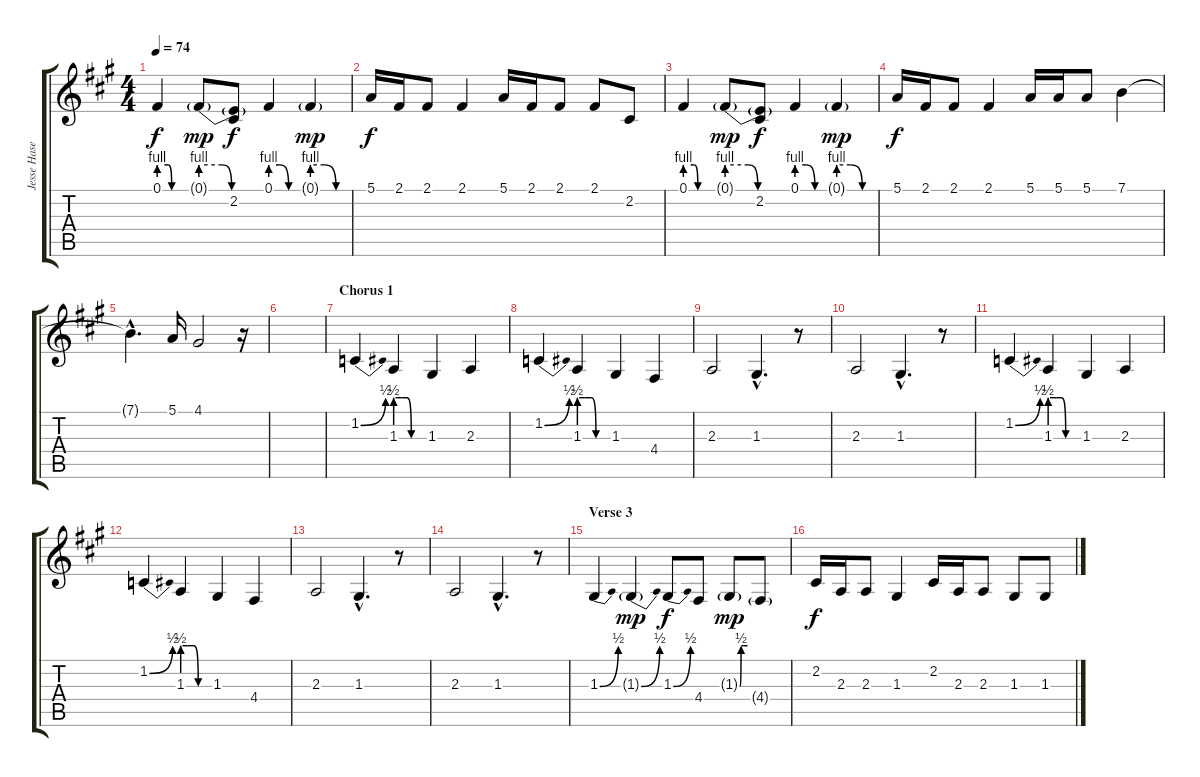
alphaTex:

\track ("Jesse Hasek (Left)" "Jesse Hase") {instrument clarinet}
\staff {score tabs}
\tuning (E4 B3 G3 D3 A2 E2) {hide}
\ts (4 4)
\tempo 74
\clef g2
\ks f#minor
0.1{be (custom 0 4 20 4 28 0 39 0 60 0)}.4{dy f} 0.1{be (custom 0 4 20 4 29 0 40 0 60 0) g}.8{dy mp} (0.1{t} 2.2).8{dy f} 0.1{be (custom 0 4 20 4 40 0 60 0)}.4 0.1{be (custom 0 4 20 4 40 0 60 0) g}.4{dy mp} |
5.1.16{dy f} 2.1.16 2.1.8 2.1.4 5.1.16 2.1.16 2.1.8 2.1.8 2.2.8 |
0.1{be (custom 0 4 20 4 28 0 39 0 60 0)}.4 0.1{be (custom 0 4 20 4 29 0 40 0 60 0) g}.8{dy mp} (0.1{t} 2.2).8{dy f} 0.1{be (custom 0 4 20 4 40 0 60 0)}.4 0.1{be (custom 0 4 20 4 40 0 60 0) g}.4{dy mp} |
5.1.16{dy f} 2.1.16 2.1.8 2.1.4 5.1.16 5.1.16 5.1.8 7.1.4 |
7.1{hac t}.4{d} 5.1.16 4.1.2 r.16 |
|
\section ("" "Chorus 1")
1.2{be (bend 0 0 60 2)}.4 1.3{be (custom 0 2 13 2 24 2 33 0 40 0 60 0)}.4 1.3.4 2.3.4 |
1.2{be (bend 0 0 60 2)}.4 1.3{be (custom 0 2 11 2 25 2 35 0 40 0 60 0)}.4 1.3.4 4.4.4 |
2.3.2 1.3{hac}.4{d} r.8 |
2.3.2 1.3{hac}.4{d} r.8 |
1.2{be (bend 0 0 60 2)}.4 1.3{be (custom 0 2 13 2 24 2 33 0 40 0 60 0)}.4 1.3.4 2.3.4 |
1.2{be (bend 0 0 60 2)}.4 1.3{be (custom 0 2 11 2 25 2 35 0 40 0 60 0)}.4 1.3.4 4.4.4 |
2.3.2 1.3{hac}.4{d} r.8 |
2.3.2 1.3{hac}.4{d} r.8 |
\section ("" "Verse 3")
1.3{be (bend 0 0 60 2)}.4 1.3{be (bend 0 0 60 2) g}.4{dy mp} 1.3{be (bend 0 0 60 2)}.8{dy f} 4.4.8 1.3{be (custom 0 0 10 2 13 2 30 2 60 2) g}.8{dy mp} 4.4{g}.8 |
2.2.16{dy f} 2.3.16 2.3.8 1.3.4 2.2.16 2.3.16 2.3.8 1.3.8 1.3.8
